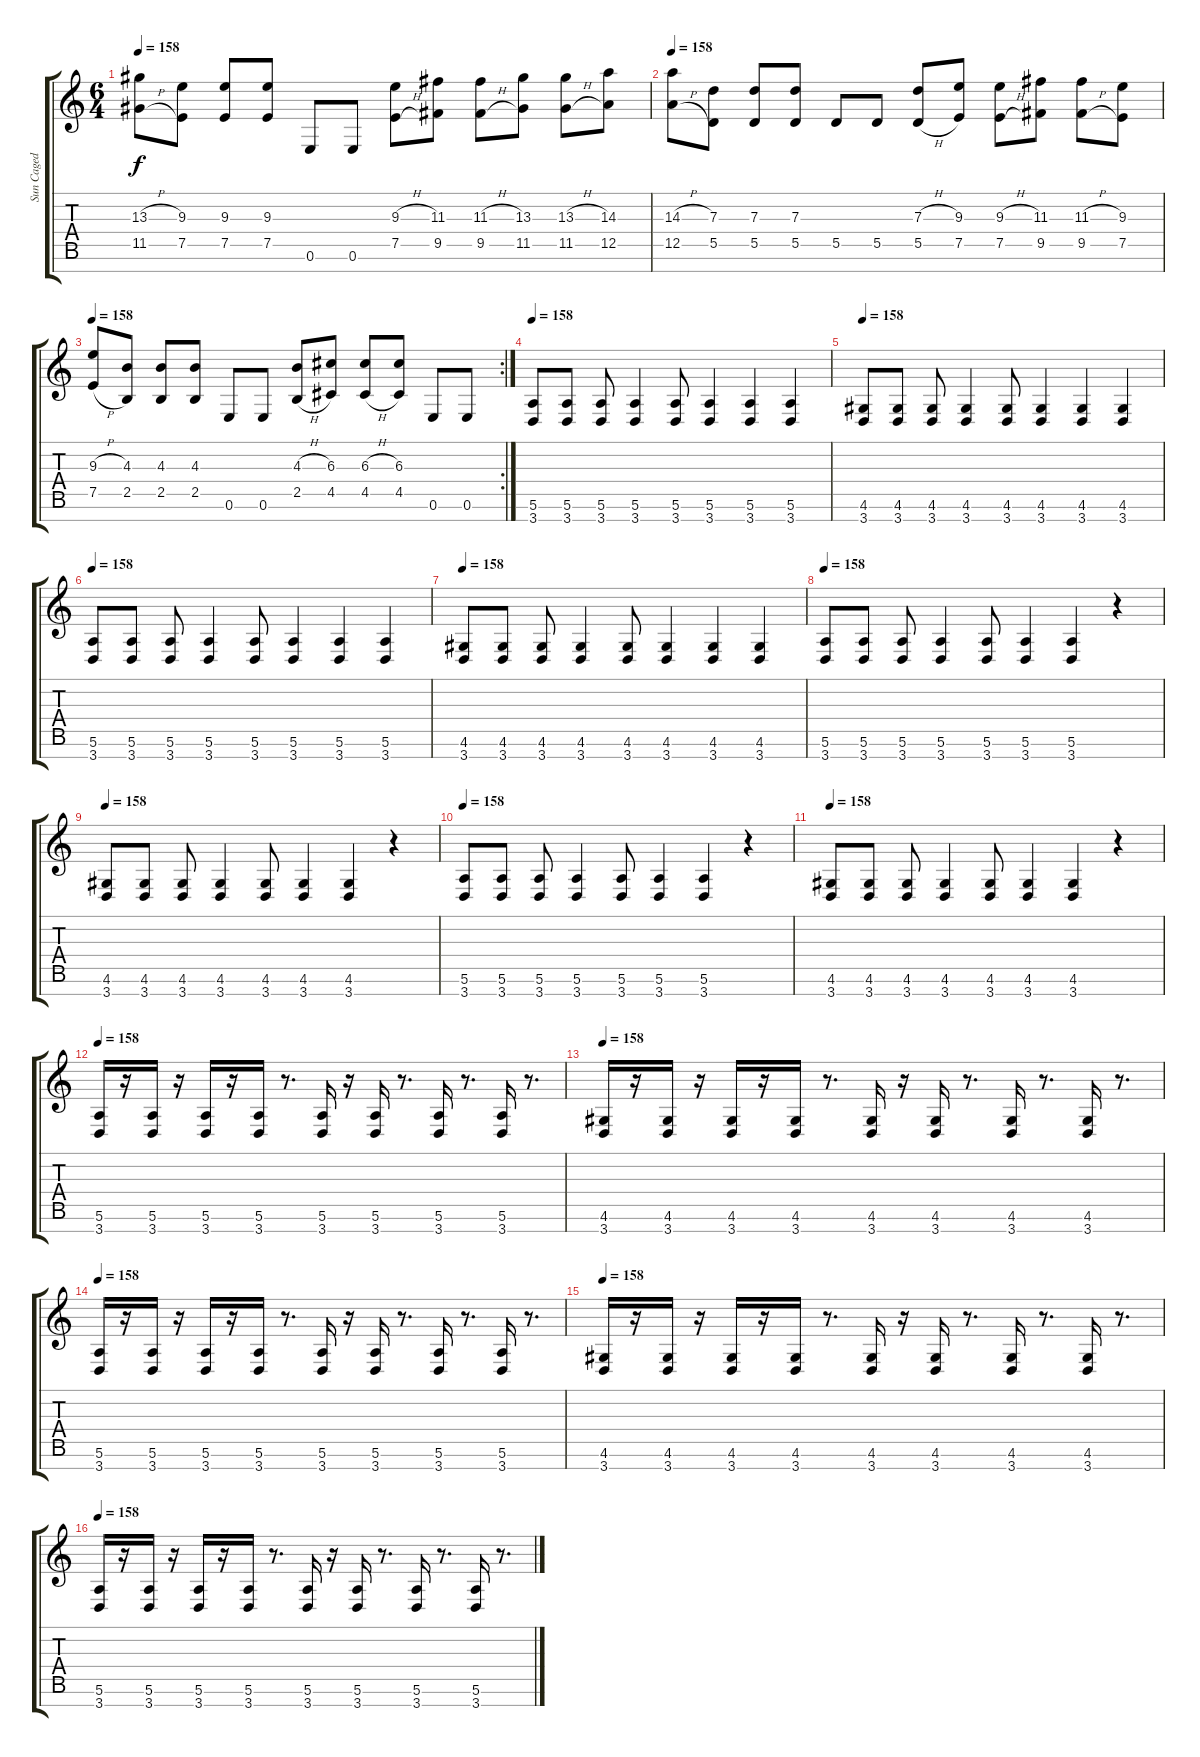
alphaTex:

\track ("Sun Caged" "Sun Caged") {instrument distortionguitar}
\staff {score tabs}
\tuning (E4 B3 G3 D3 A2 E2 B1) {hide}
\ts (6 4)
\tempo 158
\clef g2
\ks c
(13.3{h} 11.5{h}).8{dy f} (9.3 7.5).8 (9.3 7.5).8 (9.3 7.5).8 0.6.8 0.6.8 (9.3{h} 7.5{h}).8 (11.3 9.5).8 (11.3{h} 9.5{h}).8 (13.3 11.5).8 (13.3{h} 11.5{h}).8 (14.3 12.5).8 |
\tempo 158
(14.3{h} 12.5{h}).8 (7.3 5.5).8 (7.3 5.5).8 (7.3 5.5).8 5.5.8 5.5.8 (7.3{h} 5.5{h}).8 (9.3 7.5).8 (9.3{h} 7.5{h}).8 (11.3 9.5).8 (11.3{h} 9.5{h}).8 (9.3 7.5).8 |
\rc 2
\tempo 158
(9.3{h} 7.5{h}).8 (4.3 2.5).8 (4.3 2.5).8 (4.3 2.5).8 0.6.8 0.6.8 (4.3{h} 2.5{h}).8 (6.3 4.5).8 (6.3{h} 4.5{h}).8 (6.3 4.5).8 0.6.8 0.6.8 |
\tempo 158
(5.6 3.7).8 (5.6 3.7).8 (5.6 3.7).8 (5.6 3.7).4 (5.6 3.7).8 (5.6 3.7).4 (5.6 3.7).4 (5.6 3.7).4 |
\tempo 158
(4.6 3.7).8 (4.6 3.7).8 (4.6 3.7).8 (4.6 3.7).4 (4.6 3.7).8 (4.6 3.7).4 (4.6 3.7).4 (4.6 3.7).4 |
\tempo 158
(5.6 3.7).8 (5.6 3.7).8 (5.6 3.7).8 (5.6 3.7).4 (5.6 3.7).8 (5.6 3.7).4 (5.6 3.7).4 (5.6 3.7).4 |
\tempo 158
(4.6 3.7).8 (4.6 3.7).8 (4.6 3.7).8 (4.6 3.7).4 (4.6 3.7).8 (4.6 3.7).4 (4.6 3.7).4 (4.6 3.7).4 |
\tempo 158
(5.6 3.7).8 (5.6 3.7).8 (5.6 3.7).8 (5.6 3.7).4 (5.6 3.7).8 (5.6 3.7).4 (5.6 3.7).4 r.4 |
\tempo 158
(4.6 3.7).8 (4.6 3.7).8 (4.6 3.7).8 (4.6 3.7).4 (4.6 3.7).8 (4.6 3.7).4 (4.6 3.7).4 r.4 |
\tempo 158
(5.6 3.7).8 (5.6 3.7).8 (5.6 3.7).8 (5.6 3.7).4 (5.6 3.7).8 (5.6 3.7).4 (5.6 3.7).4 r.4 |
\tempo 158
(4.6 3.7).8 (4.6 3.7).8 (4.6 3.7).8 (4.6 3.7).4 (4.6 3.7).8 (4.6 3.7).4 (4.6 3.7).4 r.4 |
\tempo 158
(5.6 3.7).16 r.16 (5.6 3.7).16 r.16 (5.6 3.7).16 r.16 (5.6 3.7).16 r.8{d} (5.6 3.7).16 r.16 (5.6 3.7).16 r.8{d} (5.6 3.7).16 r.8{d} (5.6 3.7).16 r.8{d} |
\tempo 158
(4.6 3.7).16 r.16 (4.6 3.7).16 r.16 (4.6 3.7).16 r.16 (4.6 3.7).16 r.8{d} (4.6 3.7).16 r.16 (4.6 3.7).16 r.8{d} (4.6 3.7).16 r.8{d} (4.6 3.7).16 r.8{d} |
\tempo 158
(5.6 3.7).16 r.16 (5.6 3.7).16 r.16 (5.6 3.7).16 r.16 (5.6 3.7).16 r.8{d} (5.6 3.7).16 r.16 (5.6 3.7).16 r.8{d} (5.6 3.7).16 r.8{d} (5.6 3.7).16 r.8{d} |
\tempo 158
(4.6 3.7).16 r.16 (4.6 3.7).16 r.16 (4.6 3.7).16 r.16 (4.6 3.7).16 r.8{d} (4.6 3.7).16 r.16 (4.6 3.7).16 r.8{d} (4.6 3.7).16 r.8{d} (4.6 3.7).16 r.8{d} |
\tempo 158
(5.6 3.7).16 r.16 (5.6 3.7).16 r.16 (5.6 3.7).16 r.16 (5.6 3.7).16 r.8{d} (5.6 3.7).16 r.16 (5.6 3.7).16 r.8{d} (5.6 3.7).16 r.8{d} (5.6 3.7).16 r.8{d}
